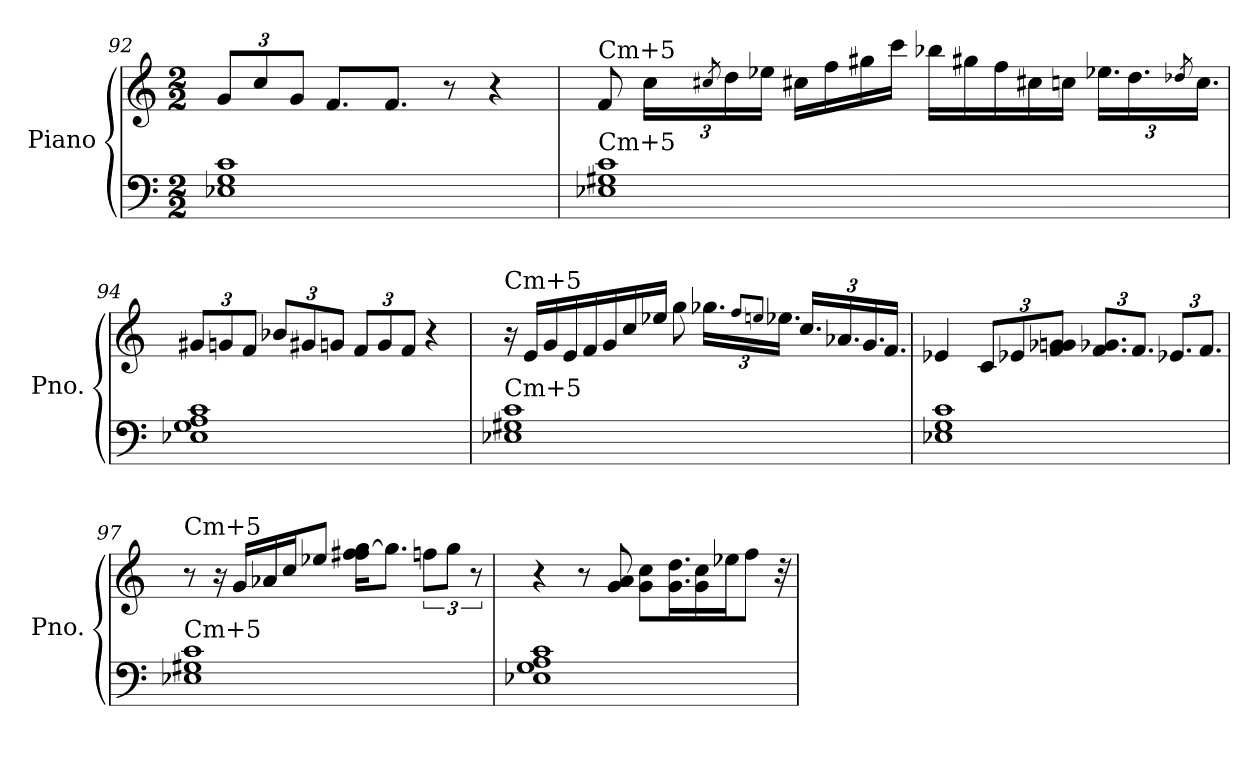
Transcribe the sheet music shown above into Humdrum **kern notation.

**kern	**kern
*part1	*part1
*staff2	*staff1
*I"Piano	*
*I'Pno.	*
*clefF4	*clefG2
*k[]	*k[]
*C:	*C:
*M2/2	*M2/2
*	*Xbrackettup
=92	=92
1E-X 1G 1c	12g/L
.	12cc/
.	12g/J
.	8.f/L
.	8.f/J
.	8r
.	4r
!!LO:PB:g=z
=93	=93
!	!LO:TX:a:t=Cm+5
!LO:TX:a:t=Cm+5	!
1E-X 1G#X 1c	8f/
.	24cc\LL
.	8qcc#X/
.	24dd\
.	24ee-X\JJ
.	16cc#X\LL
.	16ff\
.	16gg#X\
.	16ccc\JJ
.	16bb-X\LL
.	16gg#X\
.	16ff\
.	16cc#X\
.	16ccn\JJ
.	24.ee-X\LL
.	24.dd\
.	8qdd-X/
.	24.cc\JJ
=94	=94
1E-X 1G 1A 1c	12g#X/L
.	12gn/
.	12f/J
.	12b-X/L
.	12g#X/
.	12gn/J
.	12f/L
.	12g/
.	12f/J
.	4r
!!LO:LB:g=z
=95	=95
!	!LO:TX:a:t=Cm+5
!LO:TX:a:t=Cm+5	!
1E-X 1G#X 1c	16r
.	16e/LL
.	16g/
.	16e/
.	16f/
.	16g/
.	16cc/
.	16ee-X/JJ
.	8gg\
.	24.gg-X\LL
.	8qff/L
.	8qeen/J
.	24.ee-X\JJ
.	24.cc/LL
.	24.a-X/
.	24.g/
.	24.f/JJ
=96	=96
1E-X 1G 1c	4e-X/
.	12c/L
.	12e-X/
.	12f/ 12g-X/ 12gn/J
.	12.f/ 12.g-X/L
.	12.f/J
.	12.e-X/L
.	12.f/J
!!LO:LB:g=z
=97	=97
!	!LO:TX:a:t=Cm+5
!LO:TX:a:t=Cm+5	!
1E-X 1G#X 1c	8r
.	16r
.	16g/LL
.	16a-X/
.	16cc/J
.	8ee-X/J
.	16ff\ 16ff#X\ [16gg\KL
.	8.gg\J]
*	*brackettup
.	12ffn\L
.	12gg\J
.	12r
=98	=98
1E-X 1G 1A 1c	4r
.	8r
.	8g/ 8a/
.	8g\ 8cc\L
.	16.g\ 16.dd\L
.	16g\ 16cc\
.	16ee-X\J
.	8ff\J
.	32r
=	=
*-	*-
